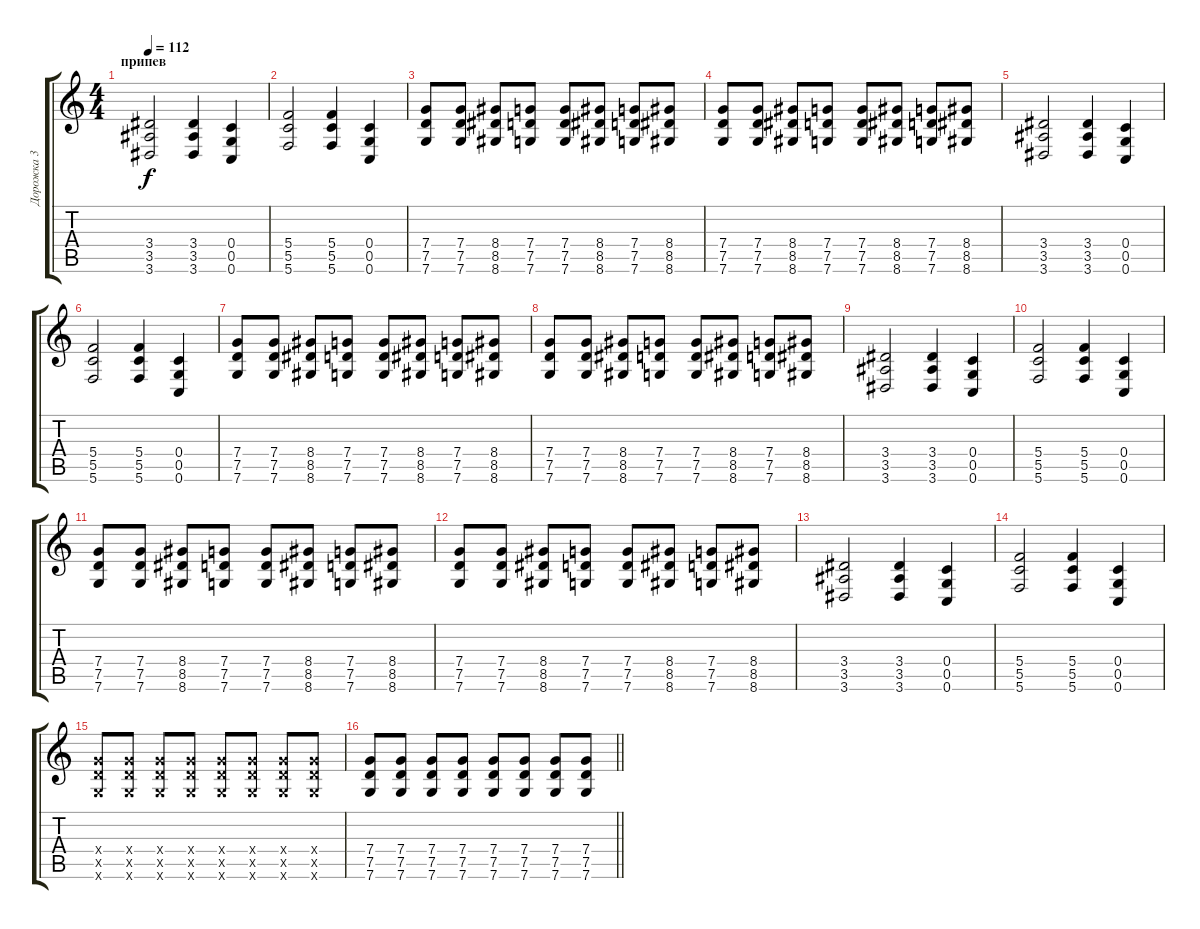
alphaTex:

\track ("Дорожка 3" "Дорожка 3") {instrument distortionguitar}
\staff {score tabs}
\tuning (D4 A3 F3 C3 G2 C2) {hide}
\ts (4 4)
\section ("" "припев")
\tempo 112
\clef g2
\ks c
(3.4 3.5 3.6).2{dy f} (3.4 3.5 3.6).4 (0.4 0.5 0.6).4 |
(5.4 5.5 5.6).2 (5.4 5.5 5.6).4 (0.4 0.5 0.6).4 |
(7.4 7.5 7.6).8 (7.4 7.5 7.6).8 (8.4 8.5 8.6).8 (7.4 7.5 7.6).8 (7.4 7.5 7.6).8 (8.4 8.5 8.6).8 (7.4 7.5 7.6).8 (8.4 8.5 8.6).8 |
(7.4 7.5 7.6).8 (7.4 7.5 7.6).8 (8.4 8.5 8.6).8 (7.4 7.5 7.6).8 (7.4 7.5 7.6).8 (8.4 8.5 8.6).8 (7.4 7.5 7.6).8 (8.4 8.5 8.6).8 |
(3.4 3.5 3.6).2 (3.4 3.5 3.6).4 (0.4 0.5 0.6).4 |
(5.4 5.5 5.6).2 (5.4 5.5 5.6).4 (0.4 0.5 0.6).4 |
(7.4 7.5 7.6).8 (7.4 7.5 7.6).8 (8.4 8.5 8.6).8 (7.4 7.5 7.6).8 (7.4 7.5 7.6).8 (8.4 8.5 8.6).8 (7.4 7.5 7.6).8 (8.4 8.5 8.6).8 |
(7.4 7.5 7.6).8 (7.4 7.5 7.6).8 (8.4 8.5 8.6).8 (7.4 7.5 7.6).8 (7.4 7.5 7.6).8 (8.4 8.5 8.6).8 (7.4 7.5 7.6).8 (8.4 8.5 8.6).8 |
(3.4 3.5 3.6).2 (3.4 3.5 3.6).4 (0.4 0.5 0.6).4 |
(5.4 5.5 5.6).2 (5.4 5.5 5.6).4 (0.4 0.5 0.6).4 |
(7.4 7.5 7.6).8 (7.4 7.5 7.6).8 (8.4 8.5 8.6).8 (7.4 7.5 7.6).8 (7.4 7.5 7.6).8 (8.4 8.5 8.6).8 (7.4 7.5 7.6).8 (8.4 8.5 8.6).8 |
(7.4 7.5 7.6).8 (7.4 7.5 7.6).8 (8.4 8.5 8.6).8 (7.4 7.5 7.6).8 (7.4 7.5 7.6).8 (8.4 8.5 8.6).8 (7.4 7.5 7.6).8 (8.4 8.5 8.6).8 |
(3.4 3.5 3.6).2 (3.4 3.5 3.6).4 (0.4 0.5 0.6).4 |
(5.4 5.5 5.6).2 (5.4 5.5 5.6).4 (0.4 0.5 0.6).4 |
(7.4{x} 7.5{x} 7.6{x}).8 (7.4{x} 7.5{x} 7.6{x}).8 (7.4{x} 7.5{x} 7.6{x}).8 (7.4{x} 7.5{x} 7.6{x}).8 (7.4{x} 7.5{x} 7.6{x}).8 (7.4{x} 7.5{x} 7.6{x}).8 (7.4{x} 7.5{x} 7.6{x}).8 (7.4{x} 7.5{x} 7.6{x}).8 |
\barLineRight lightlight
(7.4 7.5 7.6).8 (7.4 7.5 7.6).8 (7.4 7.5 7.6).8 (7.4 7.5 7.6).8 (7.4 7.5 7.6).8 (7.4 7.5 7.6).8 (7.4 7.5 7.6).8 (7.4 7.5 7.6).8
